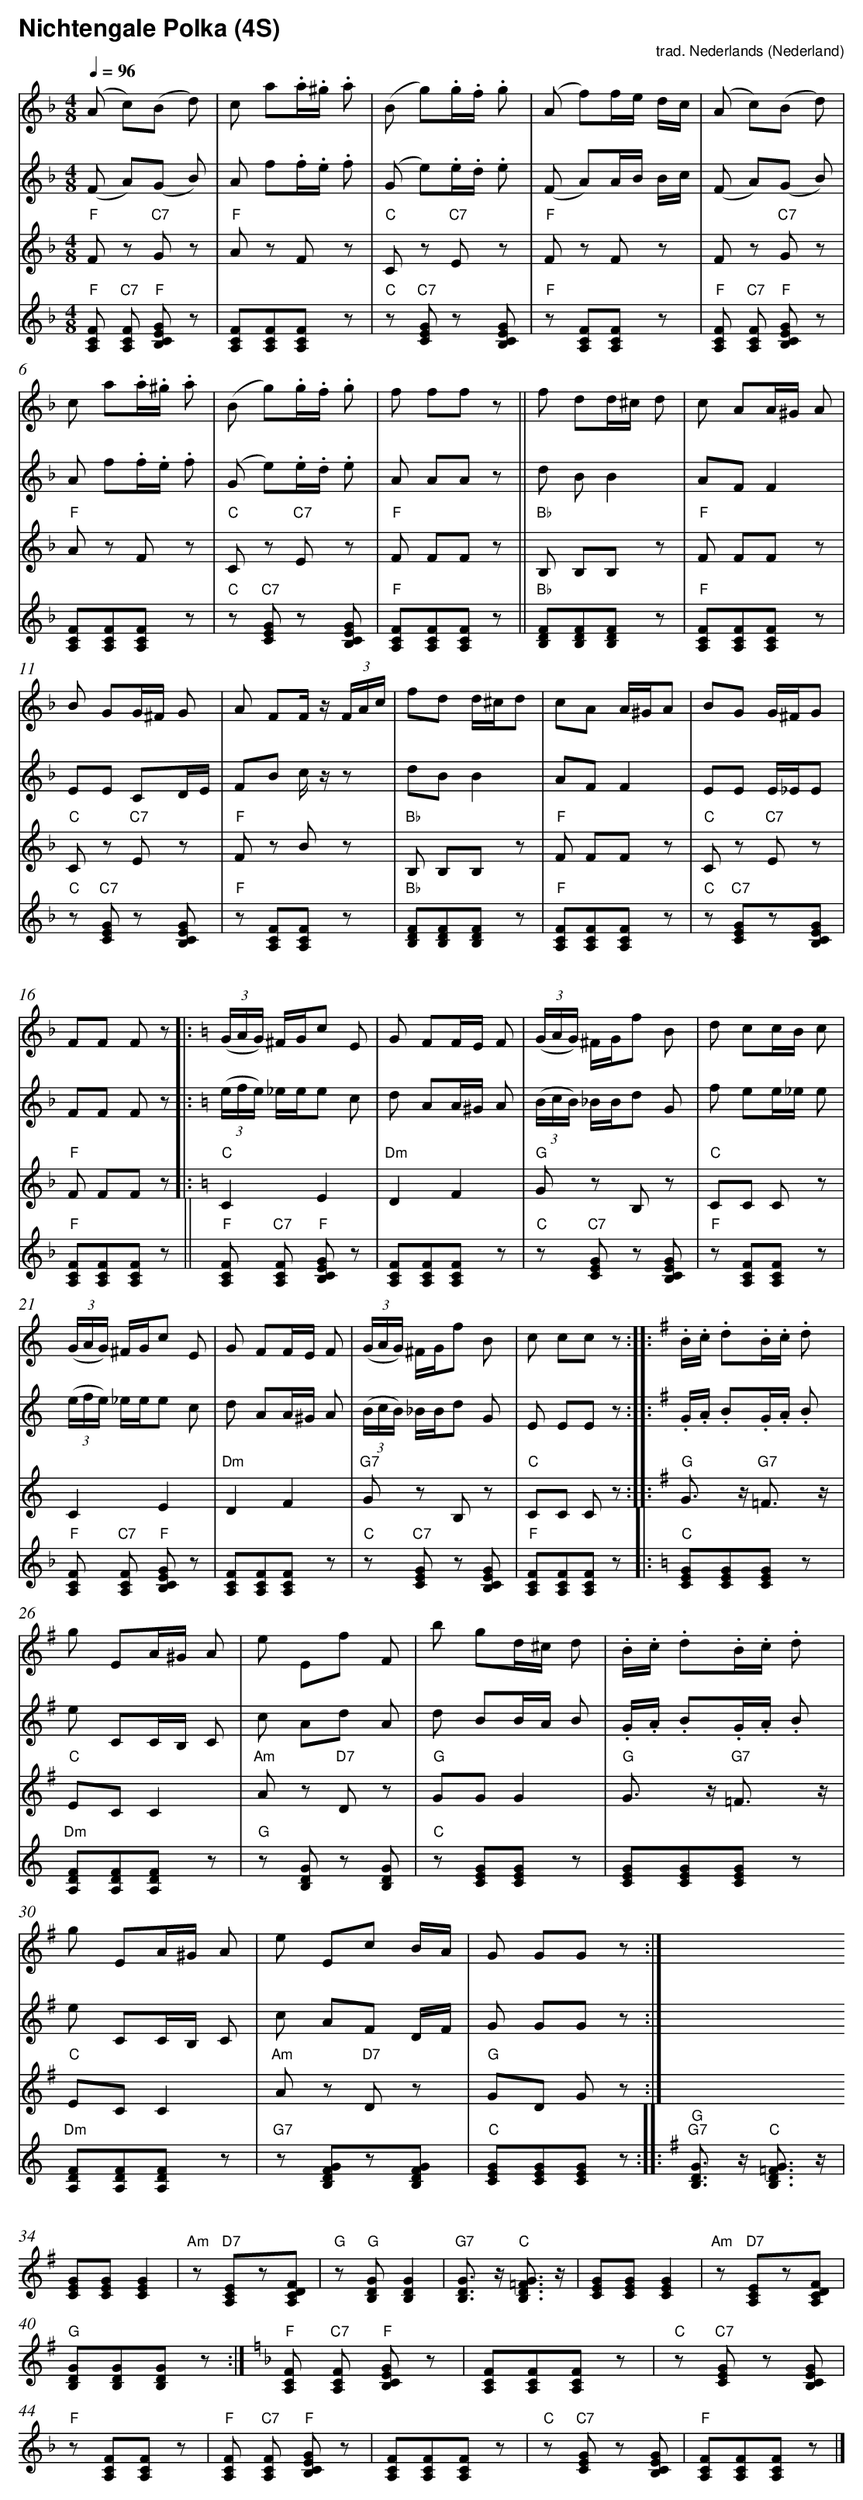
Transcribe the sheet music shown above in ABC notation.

X:1
T:Nichtengale Polka (4S)
C:trad. Nederlands
O:Nederland
M:4/8
L:1/8
Q:1/4=96
K:F
V:1
(A c)(B d)|c a.a/.^g/ .a|(B g).g/.f/ .g|(A f)f/e/ d/c/|
(A c)(B d)|c a.a/.^g/ .a|(B g).g/.f/ .g|f ff z||
f dd/^c/ d|c AA/^G/ A|B GG/^F/ G|A FF/z/  (3F/A/c/ |
fd d/^c/d |cA A/^G/A |BG G/^F/G |FF Fz
|:
K:C
(3(G/A/G/) ^F/G/c E|G FF/E/ F| (3(G/A/G/) ^F/G/f B|d cc/B/ c|
(3(G/A/G/) ^F/G/c E|G FF/E/ F| (3(G/A/G/) ^F/G/f B|c cc z:| |:
K:G
.B/.c/ .d.B/.c/ .d|g EA/^G/ A|e Ef F |b gd/^c/ d|
.B/.c/ .d.B/.c/ .d|g EA/^G/ A|e Ec B/A/|G GG z:|
V:2
K:F
(F A)(G B)|A f.f/.e/ .f|(G e).e/.d/ .e|(F A)A/B/ B/c/|
(F A)(G B)|A f.f/.e/ .f|(G e).e/.d/ .e|A AA z||
d BB2 |AF F2 |EE CD/E/ |FB c/z/z |
dB B2 |AF F2 |EE E/_E/E |FF Fz
|:
K:C
(3(e/f/e/) _e/e/e c|d AA/^G/ A| (3(B/c/B/) _B/B/d G|f ee/_e/ e|
(3(e/f/e/) _e/e/e c|d AA/^G/ A| (3(B/c/B/) _B/B/d G|E EE z:| |:
K:G
.G/.A/ .B.G/.A/ .B|e CC/B,/ C|c Ad A|d BB/A/ B|
.G/.A/ .B.G/.A/ .B|e CC/B,/ C|c AF D/F/|G GG z:|
V:3
K:F
"F" F z"C7" G z|"F" A zF z|"C" C z"C7" E z|"F" F zF z|
F z"C7" G z|"F" A zF z|"C" C z"C7" E z|"F" F FF z||
"Bb" B, B,B, z|"F" F FF z|"C" C z"C7" E z|"F" F zB z|
"Bb" B, B,B, z|"F" F FF z|"C" C z"C7" E z|"F" F FF z
|:
K:C
"C" C2 E2 |"Dm" D2 F2 |"G" Gz B,z |"C" CC Cz |
C2 E2 |"Dm" D2 F2 |"G7" Gz B,z |"C" CC Cz :| |:
K:G
"G" G3/2 z/"G7" =F3/2 z/|"C" EC C2 |"Am" Az "D7" Dz |"G" GG G2 |
"G" G3/2 z/"G7" =F3/2 z/|"C" EC C2 |"Am" Az "D7" Dz |"G" GD Gz :|
V:4
K:F
"F" [zF CA,]"C7" [FA, C]"F" [CEG B,]z |[FA, C][zFC A,][FA,C]z|"C" z "C7" [CE G]z [CE GB,]|"F" z[FA,C][FA, C]z |
"F" [zF CA,]"C7" [FA, C]"F" [CEG B,]z |[FA, C][zFC A,][FA,C]z|"C" z "C7" [CE G]z [CE GB,]|"F" [zF CA,][FA, C][FA,C]z||
"Bb" [zFD B,][B,DF][B,D F]z |"F" [zF CA,][FA, C][FA,C]z|"C" z "C7" [CE G]z [CE GB,]|"F" z[FA,C][FA, C]z |
"Bb" [zF DB,][B,D F][B,DF]z|"F" [zFC A,][FA,C][FA, C]z |"C" z"C7" [CEG]z[CEG B,]|"F" [zFC A,][FA,C][FA, C]z ||
"F" [zF CA,]"C7" [FA, C]"F" [CEG B,]z |[FA, C][zFC A,][FA,C]z|"C" z "C7" [CE G]z [CE GB,]|"F" z[FA,C][FA, C]z |
"F" [zF CA,]"C7" [FA, C]"F" [CEG B,]z |[FA, C][zFC A,][FA,C]z|"C" z "C7" [CE G]z [CE GB,]|"F" [zF CA,][FA, C][FA,C]z |:
K:C
"C" [zGE C][CEG][CE G]z |"Dm" [zF DA,][DF A,][DFA,]z|"G" z [GB, D]z [GB, D]|"C" z [CE G][CEG]z|
[zGE C][CEG][CE G]z |"Dm" [zF DA,][DF A,][DFA,]z|"G7" z [GB, DF]z[GB,D F]|"C" [zGE C][CEG][CE G]z :| |:
K:G
"G" "G7" [G3/2B,3/2 D3/2]z/"C" [G3/2B,3/2 D3/2 =F3/2]z/|[CE G][zGE C][C2E2 G2]|"Am" z"D7" [A,CE]z[DFA, C]|"G" z "G" [GB, D][G2B,2 D2]|
"G7" [G3/2B,3/2 D3/2]z/"C" [G3/2B,3/2 D3/2 =F3/2]z/|[CE G][zGE C][C2E2 G2]|"Am" z"D7" [A,CE]z[DFA, C]|"G" [zGD B,][GB,D][GB, D]z :|
K:F
"F" [zF CA,]"C7" [FA, C]"F" [CEG B,]z |[FA, C][zFC A,][FA,C]z|"C" z "C7" [CE G]z [CE GB,]|"F" z[FA,C][FA, C]z |
"F" [zF CA,]"C7" [FA, C]"F" [CEG B,]z |[FA, C][zFC A,][FA,C]z|"C" z "C7" [CE G]z [CE GB,]|"F" [zF CA,][FA, C][FA,C]z|]
